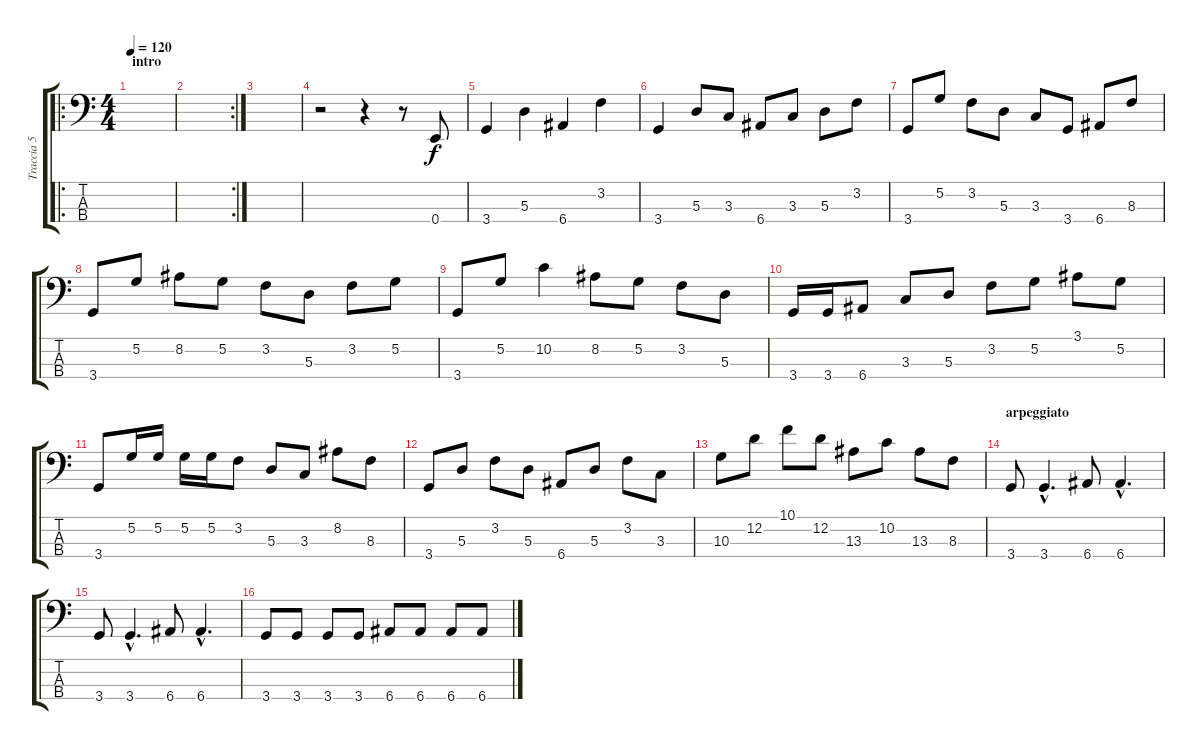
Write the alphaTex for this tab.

\track ("Traccia 5" "Traccia 5") {instrument electricbasspick}
\staff {score tabs}
\tuning (G2 D2 A1 E1) {hide}
\ro
\ts (4 4)
\section ("" "intro")
\tempo 120
\clef f4
\ks c
|
\rc 2
|
|
r.2 r.4 r.8 0.4.8 |
3.4.4 5.3.4 6.4.4 3.2.4 |
3.4.4 5.3.8 3.3.8 6.4.8 3.3.8 5.3.8 3.2.8 |
3.4.8 5.2.8 3.2.8 5.3.8 3.3.8 3.4.8 6.4.8 8.3.8 |
3.4.8 5.2.8 8.2.8 5.2.8 3.2.8 5.3.8 3.2.8 5.2.8 |
3.4.8 5.2.8 10.2.4 8.2.8 5.2.8 3.2.8 5.3.8 |
3.4.16 3.4.16 6.4.8 3.3.8 5.3.8 3.2.8 5.2.8 3.1.8 5.2.8 |
3.4.8 5.2.16 5.2.16 5.2.16 5.2.16 3.2.8 5.3.8 3.3.8 8.2.8 8.3.8 |
3.4.8 5.3.8 3.2.8 5.3.8 6.4.8 5.3.8 3.2.8 3.3.8 |
10.3.8 12.2.8 10.1.8 12.2.8 13.3.8 10.2.8 13.3.8 8.3.8 |
\section ("" "arpeggiato")
3.4.8 3.4{hac}.4{d} 6.4.8 6.4{hac}.4{d} |
3.4.8 3.4{hac}.4{d} 6.4.8 6.4{hac}.4{d} |
3.4.8 3.4.8 3.4.8 3.4.8 6.4.8 6.4.8 6.4.8 6.4.8
